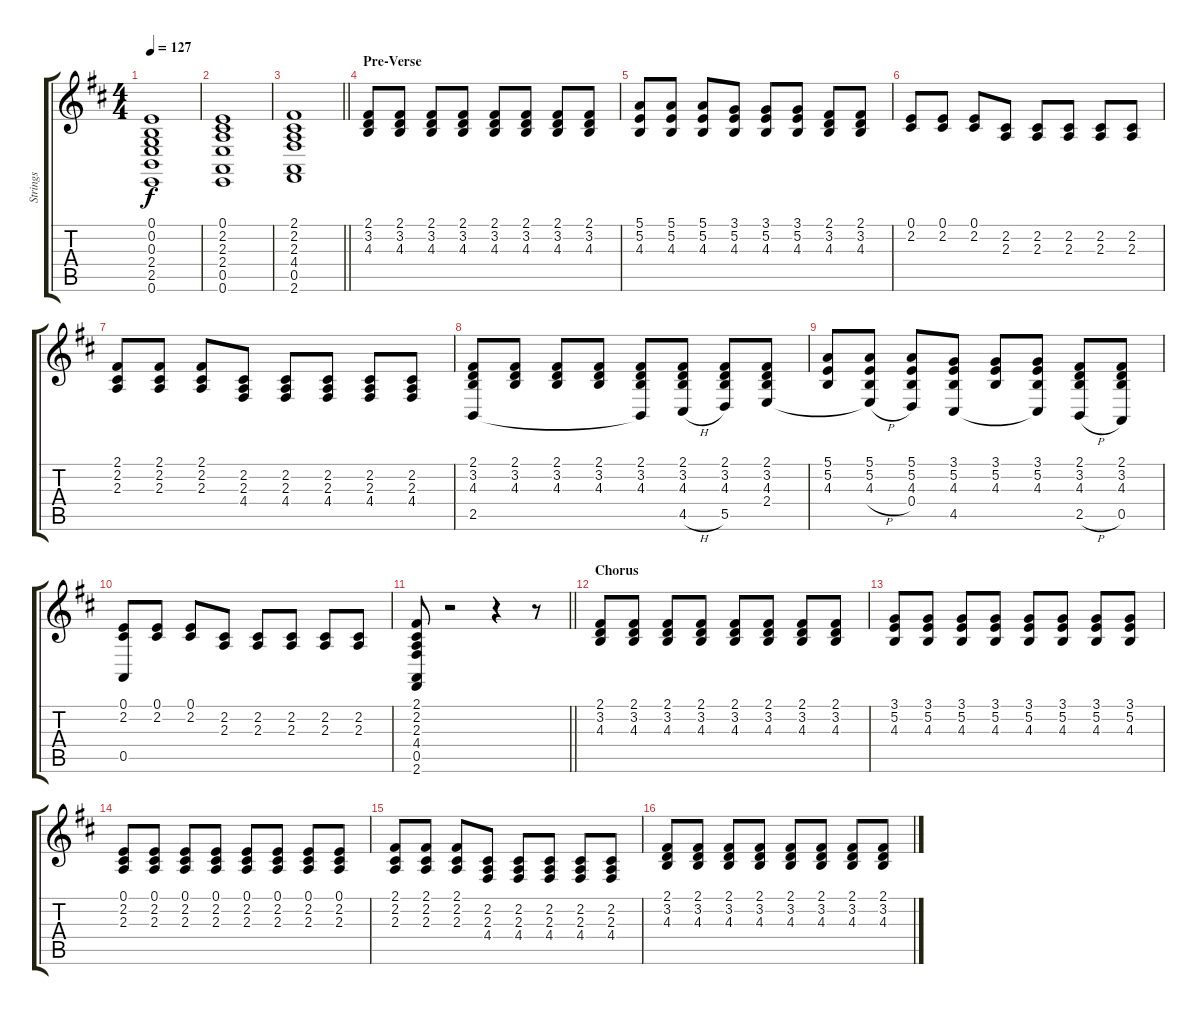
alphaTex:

\track ("Strings" "Strings") {instrument stringensemble1}
\staff {score tabs}
\tuning (E4 B3 G3 D3 A2 E2) {hide}
\ts (4 4)
\tempo 127
\clef g2
\ks d
(0.1 0.2 0.3 2.4 2.5 0.6).1{dy f} |
(0.1 2.2 2.3 2.4 0.5 0.6).1 |
\barLineRight lightlight
(2.1 2.2 2.3 4.4 0.5 2.6).1 |
\section ("" "Pre-Verse")
(2.1 3.2 4.3).8 (2.1 3.2 4.3).8 (2.1 3.2 4.3).8 (2.1 3.2 4.3).8 (2.1 3.2 4.3).8 (2.1 3.2 4.3).8 (2.1 3.2 4.3).8 (2.1 3.2 4.3).8 |
(5.1 5.2 4.3).8 (5.1 5.2 4.3).8 (5.1 5.2 4.3).8 (3.1 5.2 4.3).8 (3.1 5.2 4.3).8 (3.1 5.2 4.3).8 (2.1 3.2 4.3).8 (2.1 3.2 4.3).8 |
(0.1 2.2).8 (0.1 2.2).8 (0.1 2.2).8 (2.2 2.3).8 (2.2 2.3).8 (2.2 2.3).8 (2.2 2.3).8 (2.2 2.3).8 |
(2.1 2.2 2.3).8 (2.1 2.2 2.3).8 (2.1 2.2 2.3).8 (2.2 2.3 4.4).8 (2.2 2.3 4.4).8 (2.2 2.3 4.4).8 (2.2 2.3 4.4).8 (2.2 2.3 4.4).8 |
(2.1 3.2 4.3 2.5).8 (2.1 3.2 4.3).8 (2.1 3.2 4.3).8 (2.1 3.2 4.3).8 (2.1 3.2 4.3 2.5{t}).8 (2.1 3.2 4.3 4.5{h}).8 (2.1 3.2 4.3 5.5).8 (2.1 3.2 4.3 2.4).8 |
(5.1 5.2 4.3).8 (5.1 5.2 4.3 2.4{h t}).8 (5.1 5.2 4.3 0.4).8 (3.1 5.2 4.3 4.5).8 (3.1 5.2 4.3).8 (3.1 5.2 4.3 4.5{t}).8 (2.1 3.2 4.3 2.5{h}).8 (2.1 3.2 4.3 0.5).8 |
(0.1 2.2 0.5).8 (0.1 2.2).8 (0.1 2.2).8 (2.2 2.3).8 (2.2 2.3).8 (2.2 2.3).8 (2.2 2.3).8 (2.2 2.3).8 |
\barLineRight lightlight
(2.1 2.2 2.3 4.4 0.5 2.6).8 r.2 r.4 r.8 |
\section ("" "Chorus")
(2.1 3.2 4.3).8 (2.1 3.2 4.3).8 (2.1 3.2 4.3).8 (2.1 3.2 4.3).8 (2.1 3.2 4.3).8 (2.1 3.2 4.3).8 (2.1 3.2 4.3).8 (2.1 3.2 4.3).8 |
(3.1 5.2 4.3).8 (3.1 5.2 4.3).8 (3.1 5.2 4.3).8 (3.1 5.2 4.3).8 (3.1 5.2 4.3).8 (3.1 5.2 4.3).8 (3.1 5.2 4.3).8 (3.1 5.2 4.3).8 |
(0.1 2.2 2.3).8 (0.1 2.2 2.3).8 (0.1 2.2 2.3).8 (0.1 2.2 2.3).8 (0.1 2.2 2.3).8 (0.1 2.2 2.3).8 (0.1 2.2 2.3).8 (0.1 2.2 2.3).8 |
(2.1 2.2 2.3).8 (2.1 2.2 2.3).8 (2.1 2.2 2.3).8 (2.2 2.3 4.4).8 (2.2 2.3 4.4).8 (2.2 2.3 4.4).8 (2.2 2.3 4.4).8 (2.2 2.3 4.4).8 |
(2.1 3.2 4.3).8 (2.1 3.2 4.3).8 (2.1 3.2 4.3).8 (2.1 3.2 4.3).8 (2.1 3.2 4.3).8 (2.1 3.2 4.3).8 (2.1 3.2 4.3).8 (2.1 3.2 4.3).8
